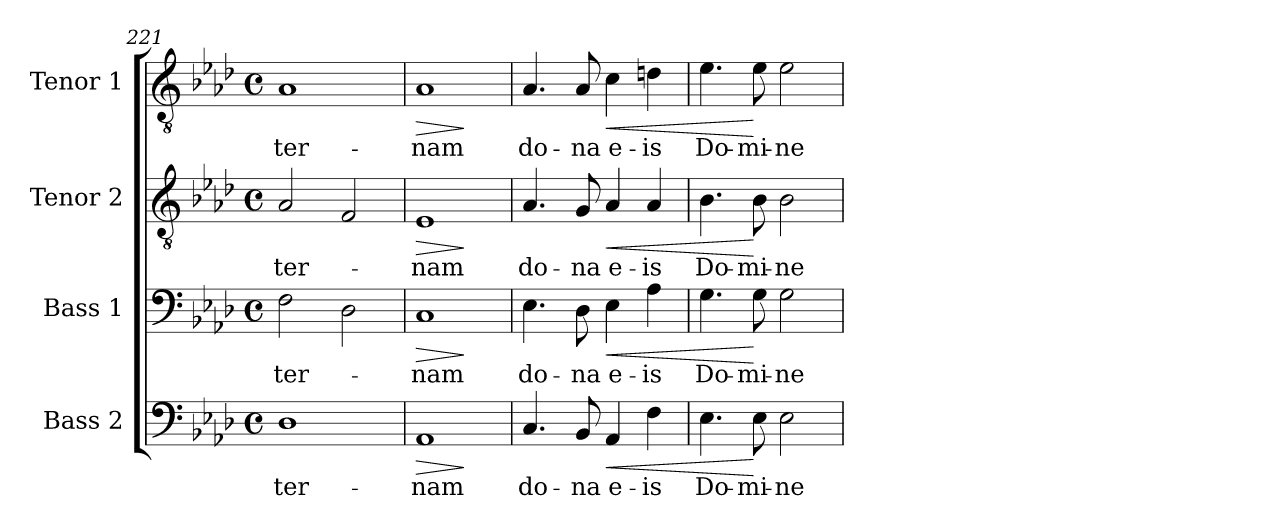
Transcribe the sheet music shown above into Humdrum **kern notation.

**kern	**text	**dynam	**kern	**text	**dynam	**kern	**text	**dynam	**kern	**text	**dynam
*part4	*part4	*part4	*part3	*part3	*part3	*part2	*part2	*part2	*part1	*part1	*part1
*staff4	*staff4	*staff4	*staff3	*staff3	*staff3	*staff2	*staff2	*staff2	*staff1	*staff1	*staff1
*I"Bass 2	*	*	*I"Bass 1	*	*	*I"Tenor 2	*	*	*I"Tenor 1	*	*
*I'B. 2	*	*	*I'B. 1	*	*	*I'T. 2	*	*	*I'T. 1	*	*
*clefF4	*	*	*clefF4	*	*	*clefGv2	*	*	*clefGv2	*	*
*k[b-e-a-d-]	*	*	*k[b-e-a-d-]	*	*	*k[b-e-a-d-]	*	*	*k[b-e-a-d-]	*	*
*A-:	*	*	*A-:	*	*	*A-:	*	*	*A-:	*	*
*M4/4	*	*	*M4/4	*	*	*M4/4	*	*	*M4/4	*	*
*met(c)	*	*	*met(c)	*	*	*met(c)	*	*	*met(c)	*	*
=221	=221	=221	=221	=221	=221	=221	=221	=221	=221	=221	=221
!	!LO:LY:b	!	!	!LO:LY:b	!	!	!LO:LY:b	!	!	!LO:LY:b	!
1D-	-ter-	.	2F\	-ter-	.	2A-/	-ter-	.	1A-	-ter-	.
.	.	.	2D-\	.	.	2F/	.	.	.	.	.
=222	=222	=222	=222	=222	=222	=222	=222	=222	=222	=222	=222
!	!LO:LY:b	!LO:HP:b	!	!LO:LY:b	!LO:HP:b	!	!LO:LY:b	!LO:HP:b	!	!LO:LY:b	!LO:HP:b
1AA-	-nam	>	1C	-nam	>	1E-	-nam	>	1A-	-nam	>
.	.	]	.	.	]	.	.	]	.	.	]
=223	=223	=223	=223	=223	=223	=223	=223	=223	=223	=223	=223
!	!LO:LY:b	!	!	!LO:LY:b	!	!	!LO:LY:b	!	!	!LO:LY:b	!
4.C/	do-	.	4.E-\	do-	.	4.A-/	do-	.	4.A-/	do-	.
!	!LO:LY:b	!	!	!LO:LY:b	!	!	!LO:LY:b	!	!	!LO:LY:b	!
8BB-/	-na	.	8D-\	-na	.	8G/	-na	.	8A-/	-na	.
!	!LO:LY:b	!LO:HP:b	!	!LO:LY:b	!LO:HP:b	!	!LO:LY:b	!LO:HP:b	!	!LO:LY:b	!LO:HP:b
4AA-/	e-	<	4E-\	e-	<	4A-/	e-	<	4c\	e-	<
!	!LO:LY:b	!	!	!LO:LY:b	!	!	!LO:LY:b	!	!	!LO:LY:b	!
4F\	-is	.	4A-\	-is	.	4A-/	-is	.	4dn\	-is	.
!!LO:LB:g=z
=224	=224	=224	=224	=224	=224	=224	=224	=224	=224	=224	=224
!	!LO:LY:b	!	!	!LO:LY:b	!	!	!LO:LY:b	!	!	!LO:LY:b	!
4.E-\	Do-	.	4.G\	Do-	.	4.B-\	Do-	.	4.e-\	Do-	.
!	!LO:LY:b	!	!	!LO:LY:b	!	!	!LO:LY:b	!	!	!LO:LY:b	!
8E-\	-mi-	[	8G\	-mi-	[	8B-\	-mi-	[	8e-\	-mi-	[
!	!LO:LY:b	!	!	!LO:LY:b	!	!	!LO:LY:b	!	!	!LO:LY:b	!
2E-\	-ne	.	2G\	-ne	.	2B-\	-ne	.	2e-\	-ne	.
=	=	=	=	=	=	=	=	=	=	=	=
*-	*-	*-	*-	*-	*-	*-	*-	*-	*-	*-	*-
